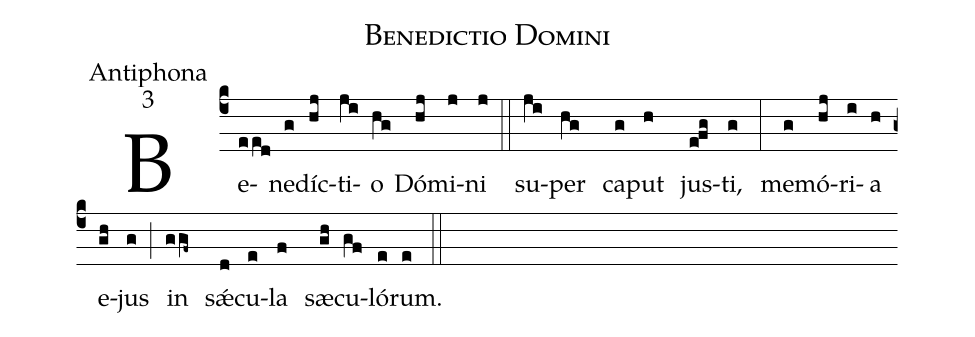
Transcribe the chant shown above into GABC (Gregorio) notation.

name:Benedictio Domini;
office-part:Antiphona;
mode:3;
%%
(c4)Be(eed)ne(g)díc(hj)ti(ji)o(hg) Dó(hj)mi(j)ni (j) (::) su(ji)per (hg) ca(g)put (h) jus(efg)ti, (g) (:)
me(g)mó(hj)ri(i)a (h) e(gh)jus (g) (;) in (ggf~) sǽ(d)cu(e)la (f) sæ(gh)cu(gf)ló(e)rum. (e) (::)
